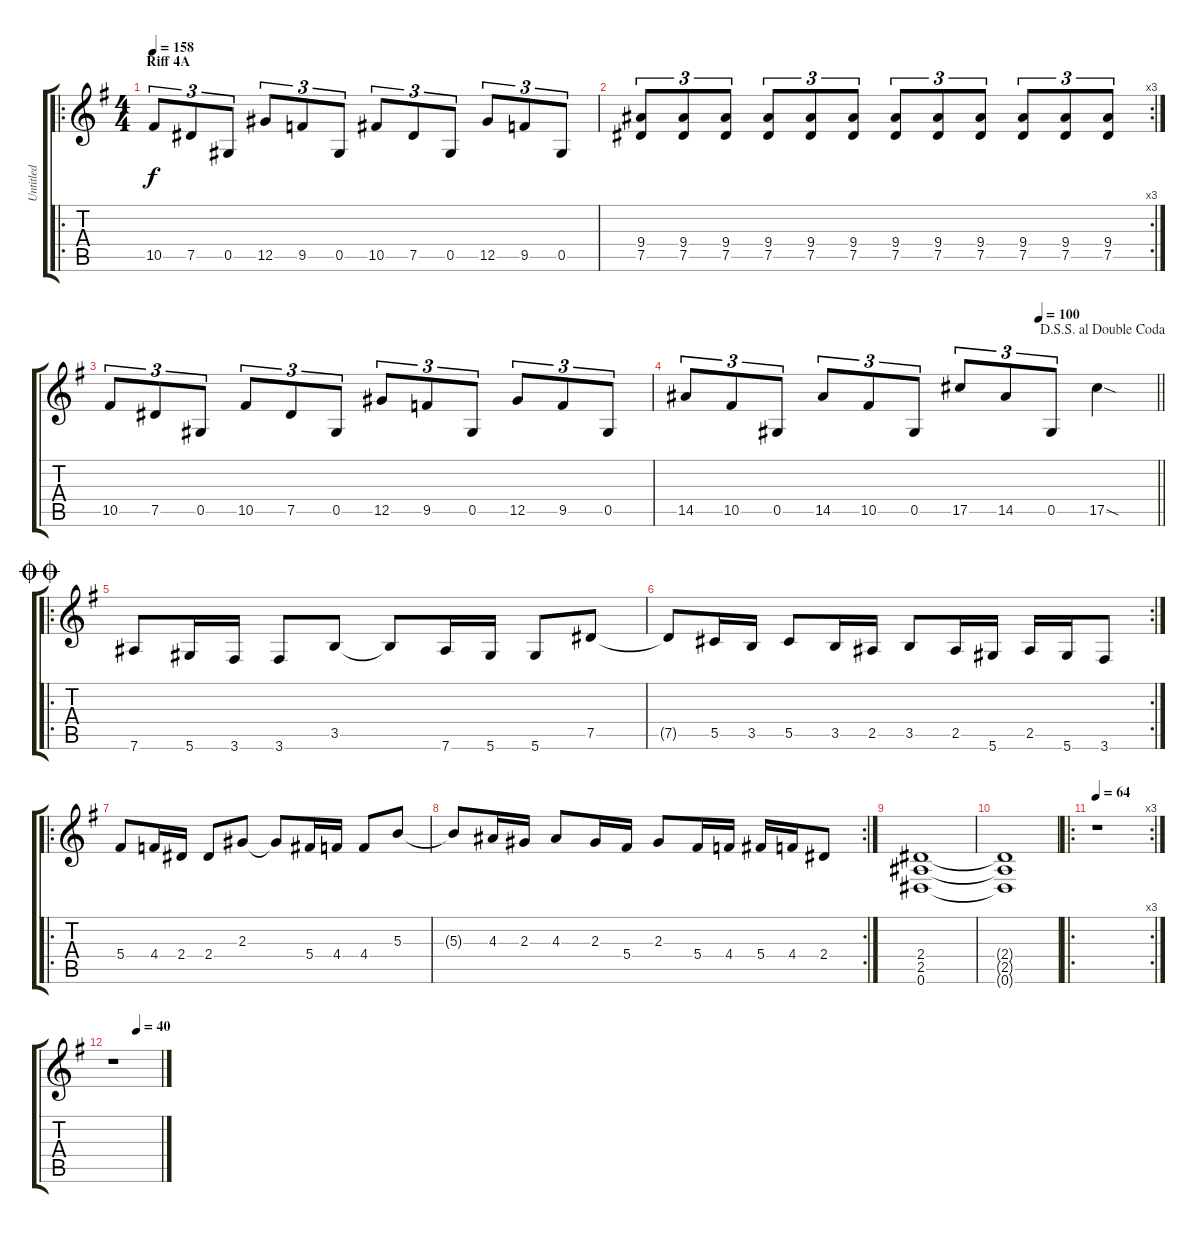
\track ("Untitled" "Untitled") {instrument distortionguitar}
\staff {score tabs}
\tuning (Eb4 Bb3 Gb3 Db3 Ab2 Eb2) {hide}
\ro
\ts (4 4)
\section ("" "Riff 4A")
\tempo 158
\clef g2
\ks g
10.5.8{tu (3 2) dy f} 7.5.8{tu (3 2)} 0.5.8{tu (3 2)} 12.5.8{tu (3 2)} 9.5.8{tu (3 2)} 0.5.8{tu (3 2)} 10.5.8{tu (3 2)} 7.5.8{tu (3 2)} 0.5.8{tu (3 2)} 12.5.8{tu (3 2)} 9.5.8{tu (3 2)} 0.5.8{tu (3 2)} |
\rc 3
(9.4 7.5).8{tu (3 2)} (9.4 7.5).8{tu (3 2)} (9.4 7.5).8{tu (3 2)} (9.4 7.5).8{tu (3 2)} (9.4 7.5).8{tu (3 2)} (9.4 7.5).8{tu (3 2)} (9.4 7.5).8{tu (3 2)} (9.4 7.5).8{tu (3 2)} (9.4 7.5).8{tu (3 2)} (9.4 7.5).8{tu (3 2)} (9.4 7.5).8{tu (3 2)} (9.4 7.5).8{tu (3 2)} |
10.5.8{tu (3 2)} 7.5.8{tu (3 2)} 0.5.8{tu (3 2)} 10.5.8{tu (3 2)} 7.5.8{tu (3 2)} 0.5.8{tu (3 2)} 12.5.8{tu (3 2)} 9.5.8{tu (3 2)} 0.5.8{tu (3 2)} 12.5.8{tu (3 2)} 9.5.8{tu (3 2)} 0.5.8{tu (3 2)} |
\jump dalsegnosegnoaldoublecoda
\tempo (100 0.75)
\barLineRight lightlight
14.5.8{tu (3 2)} 10.5.8{tu (3 2)} 0.5.8{tu (3 2)} 14.5.8{tu (3 2)} 10.5.8{tu (3 2)} 0.5.8{tu (3 2)} 17.5.8{tu (3 2)} 14.5.8{tu (3 2)} 0.5.8{tu (3 2)} 17.5{sod}.4 |
\ro
\jump doublecoda
7.6.8 5.6.16 3.6.16 3.6.8 3.5.8 3.5{t}.8 7.6.16 5.6.16 5.6.8 7.5.8 |
\rc 2
7.5{t}.8 5.5.16 3.5.16 5.5.8 3.5.16 2.5.16 3.5.8 2.5.16 5.6.16 2.5.16 5.6.16 3.6.8 |
\ro
5.4.8 4.4.16 2.4.16 2.4.8 2.3.8 2.3{t}.8 5.4.16 4.4.16 4.4.8 5.3.8 |
\rc 2
5.3{t}.8 4.3.16 2.3.16 4.3.8 2.3.16 5.4.16 2.3.8 5.4.16 4.4.16 5.4.16 4.4.16 2.4.8 |
(2.4 2.5 0.6).1 |
(2.4{t} 2.5{t} 0.6{t}).1 |
\ro
\rc 3
\tempo 64
r.1 |
\tempo (40 0.5)
r.1
